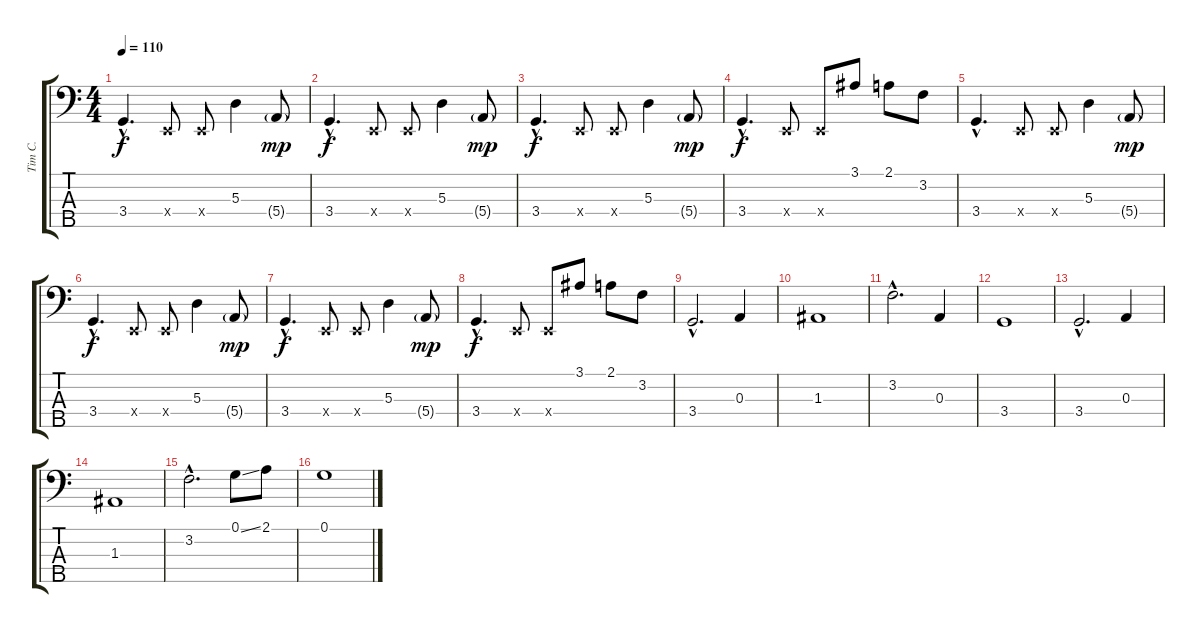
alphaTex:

\track ("Tim C." "Tim C.") {instrument electricbassfinger}
\staff {score tabs}
\tuning (G2 D2 A1 E1 B0) {hide}
\ts (4 4)
\tempo 110
\clef f4
\ks c
3.4{hac}.4{d dy f} 0.4{x}.8 0.4{x}.8 5.3.4 5.4{g}.8{dy mp} |
3.4{hac}.4{d dy f} 0.4{x}.8 0.4{x}.8 5.3.4 5.4{g}.8{dy mp} |
3.4{hac}.4{d dy f} 0.4{x}.8 0.4{x}.8 5.3.4 5.4{g}.8{dy mp} |
3.4{hac}.4{d dy f} 0.4{x}.8 0.4{x}.8 3.1.8 2.1.8 3.2.8 |
3.4{hac}.4{d} 0.4{x}.8 0.4{x}.8 5.3.4 5.4{g}.8{dy mp} |
3.4{hac}.4{d dy f} 0.4{x}.8 0.4{x}.8 5.3.4 5.4{g}.8{dy mp} |
3.4{hac}.4{d dy f} 0.4{x}.8 0.4{x}.8 5.3.4 5.4{g}.8{dy mp} |
3.4{hac}.4{d dy f} 0.4{x}.8 0.4{x}.8 3.1.8 2.1.8 3.2.8 |
3.4{hac}.2{d} 0.3.4 |
1.3.1 |
3.2{hac}.2{d} 0.3.4 |
3.4.1 |
3.4{hac}.2{d} 0.3.4 |
1.3.1 |
3.2{hac}.2{d} 0.1{ss}.8 2.1.8 |
0.1.1
